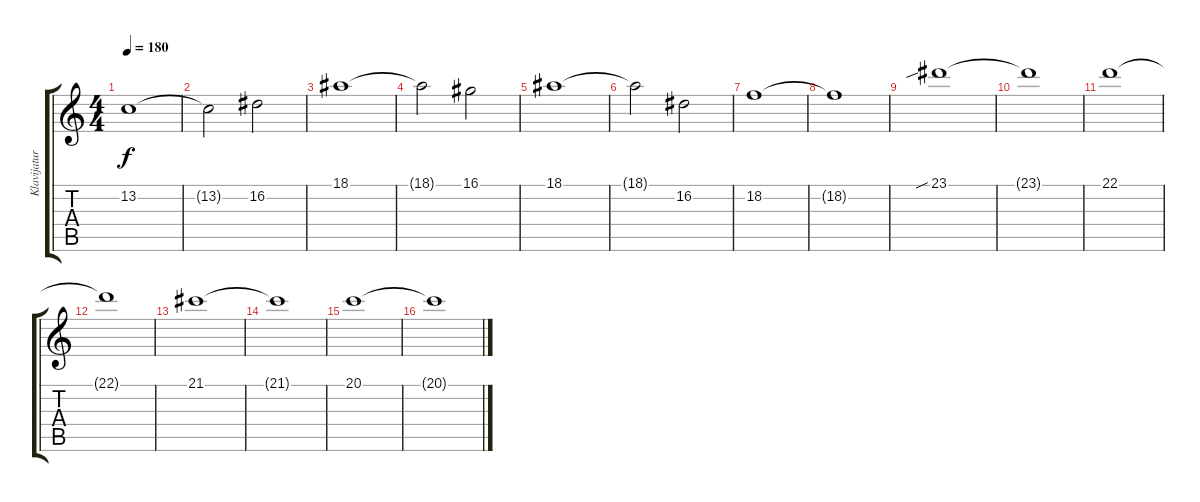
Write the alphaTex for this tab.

\track ("Klavijature/studio efekti" "Klavijatur") {instrument synthbrass1}
\staff {score tabs}
\tuning (E4 B3 G3 D3 A2 E2) {hide}
\ts (4 4)
\tempo 180
\clef g2
\ks c
13.2.1{dy f} |
13.2{t}.2 16.2.2 |
18.1.1 |
18.1{t}.2 16.1.2 |
18.1.1 |
18.1{t}.2 16.2.2 |
18.2.1 |
18.2{t}.1 |
23.1{sib}.1 |
23.1{t}.1 |
22.1.1 |
22.1{t}.1 |
21.1.1 |
21.1{t}.1 |
20.1.1 |
20.1{t}.1
